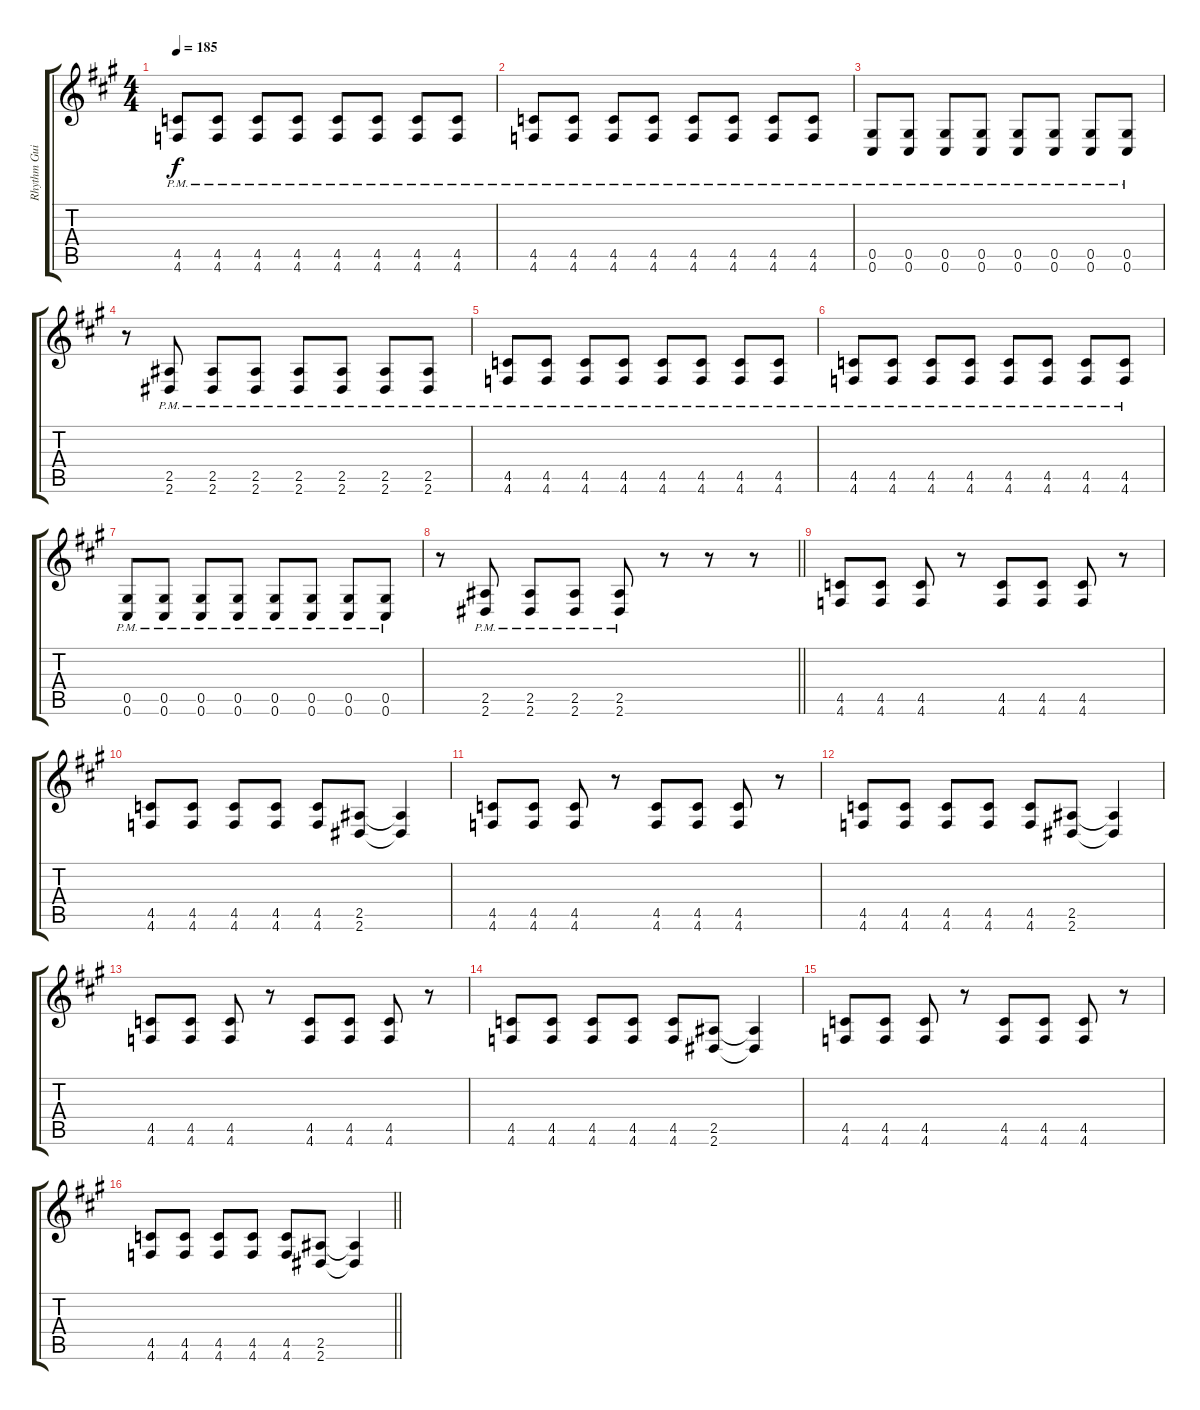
\track ("Rhythm Guitar" "Rhythm Gui") {instrument overdrivenguitar}
\staff {score tabs}
\tuning (Eb4 Bb3 Gb3 Db3 Ab2 Db2) {hide}
\ts (4 4)
\tempo 185
\clef g2
\ks f#minor
(4.5{pm} 4.6{pm}).8{dy f} (4.5{pm} 4.6{pm}).8 (4.5{pm} 4.6{pm}).8 (4.5{pm} 4.6{pm}).8 (4.5{pm} 4.6{pm}).8 (4.5{pm} 4.6{pm}).8 (4.5{pm} 4.6{pm}).8 (4.5{pm} 4.6{pm}).8 |
(4.5{pm} 4.6{pm}).8 (4.5{pm} 4.6{pm}).8 (4.5{pm} 4.6{pm}).8 (4.5{pm} 4.6{pm}).8 (4.5{pm} 4.6{pm}).8 (4.5{pm} 4.6{pm}).8 (4.5{pm} 4.6{pm}).8 (4.5{pm} 4.6{pm}).8 |
(0.5{pm} 0.6{pm}).8 (0.5{pm} 0.6{pm}).8 (0.5{pm} 0.6{pm}).8 (0.5{pm} 0.6{pm}).8 (0.5{pm} 0.6{pm}).8 (0.5{pm} 0.6{pm}).8 (0.5{pm} 0.6{pm}).8 (0.5{pm} 0.6{pm}).8 |
r.8 (2.5{pm} 2.6{pm}).8 (2.5{pm} 2.6{pm}).8 (2.5{pm} 2.6{pm}).8 (2.5{pm} 2.6{pm}).8 (2.5{pm} 2.6{pm}).8 (2.5{pm} 2.6{pm}).8 (2.5{pm} 2.6{pm}).8 |
(4.5{pm} 4.6{pm}).8 (4.5{pm} 4.6{pm}).8 (4.5{pm} 4.6{pm}).8 (4.5{pm} 4.6{pm}).8 (4.5{pm} 4.6{pm}).8 (4.5{pm} 4.6{pm}).8 (4.5{pm} 4.6{pm}).8 (4.5{pm} 4.6{pm}).8 |
(4.5{pm} 4.6{pm}).8 (4.5{pm} 4.6{pm}).8 (4.5{pm} 4.6{pm}).8 (4.5{pm} 4.6{pm}).8 (4.5{pm} 4.6{pm}).8 (4.5{pm} 4.6{pm}).8 (4.5{pm} 4.6{pm}).8 (4.5{pm} 4.6{pm}).8 |
(0.5{pm} 0.6{pm}).8 (0.5{pm} 0.6{pm}).8 (0.5{pm} 0.6{pm}).8 (0.5{pm} 0.6{pm}).8 (0.5{pm} 0.6{pm}).8 (0.5{pm} 0.6{pm}).8 (0.5{pm} 0.6{pm}).8 (0.5{pm} 0.6{pm}).8 |
\barLineRight lightlight
r.8 (2.5{pm} 2.6{pm}).8 (2.5{pm} 2.6{pm}).8 (2.5{pm} 2.6{pm}).8 (2.5{pm} 2.6{pm}).8 r.8 r.8 r.8 |
(4.5 4.6).8 (4.5 4.6).8 (4.5 4.6).8 r.8 (4.5 4.6).8 (4.5 4.6).8 (4.5 4.6).8 r.8 |
(4.5 4.6).8 (4.5 4.6).8 (4.5 4.6).8 (4.5 4.6).8 (4.5 4.6).8 (2.5 2.6).8 (2.5{t} 2.6{t}).4 |
(4.5 4.6).8 (4.5 4.6).8 (4.5 4.6).8 r.8 (4.5 4.6).8 (4.5 4.6).8 (4.5 4.6).8 r.8 |
(4.5 4.6).8 (4.5 4.6).8 (4.5 4.6).8 (4.5 4.6).8 (4.5 4.6).8 (2.5 2.6).8 (2.5{t} 2.6{t}).4 |
(4.5 4.6).8 (4.5 4.6).8 (4.5 4.6).8 r.8 (4.5 4.6).8 (4.5 4.6).8 (4.5 4.6).8 r.8 |
(4.5 4.6).8 (4.5 4.6).8 (4.5 4.6).8 (4.5 4.6).8 (4.5 4.6).8 (2.5 2.6).8 (2.5{t} 2.6{t}).4 |
(4.5 4.6).8 (4.5 4.6).8 (4.5 4.6).8 r.8 (4.5 4.6).8 (4.5 4.6).8 (4.5 4.6).8 r.8 |
\barLineRight lightlight
(4.5 4.6).8 (4.5 4.6).8 (4.5 4.6).8 (4.5 4.6).8 (4.5 4.6).8 (2.5 2.6).8 (2.5{t} 2.6{t}).4
